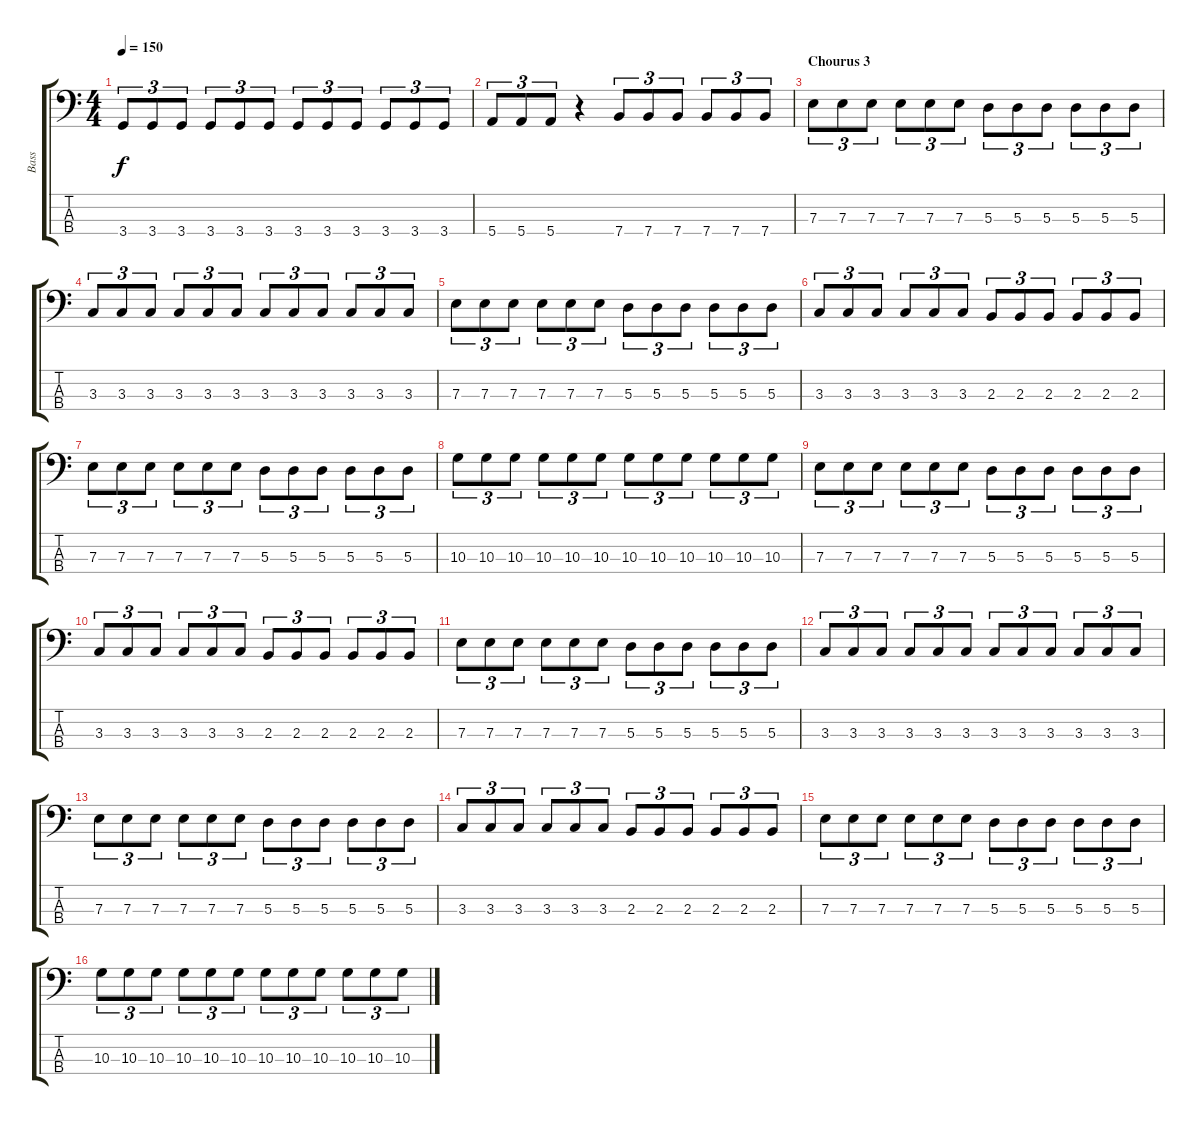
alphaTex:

\track ("Bass" "Bass") {instrument electricbassfinger}
\staff {score tabs}
\tuning (G2 D2 A1 E1) {hide}
\ts (4 4)
\tempo 150
\clef f4
\ks c
3.4.8{tu (3 2) dy f} 3.4.8{tu (3 2)} 3.4.8{tu (3 2)} 3.4.8{tu (3 2)} 3.4.8{tu (3 2)} 3.4.8{tu (3 2)} 3.4.8{tu (3 2)} 3.4.8{tu (3 2)} 3.4.8{tu (3 2)} 3.4.8{tu (3 2)} 3.4.8{tu (3 2)} 3.4.8{tu (3 2)} |
5.4.8{tu (3 2)} 5.4.8{tu (3 2)} 5.4.8{tu (3 2)} r.4 7.4.8{tu (3 2)} 7.4.8{tu (3 2)} 7.4.8{tu (3 2)} 7.4.8{tu (3 2)} 7.4.8{tu (3 2)} 7.4.8{tu (3 2)} |
\section ("" "Chourus 3")
7.3.8{tu (3 2)} 7.3.8{tu (3 2)} 7.3.8{tu (3 2)} 7.3.8{tu (3 2)} 7.3.8{tu (3 2)} 7.3.8{tu (3 2)} 5.3.8{tu (3 2)} 5.3.8{tu (3 2)} 5.3.8{tu (3 2)} 5.3.8{tu (3 2)} 5.3.8{tu (3 2)} 5.3.8{tu (3 2)} |
3.3.8{tu (3 2)} 3.3.8{tu (3 2)} 3.3.8{tu (3 2)} 3.3.8{tu (3 2)} 3.3.8{tu (3 2)} 3.3.8{tu (3 2)} 3.3.8{tu (3 2)} 3.3.8{tu (3 2)} 3.3.8{tu (3 2)} 3.3.8{tu (3 2)} 3.3.8{tu (3 2)} 3.3.8{tu (3 2)} |
7.3.8{tu (3 2)} 7.3.8{tu (3 2)} 7.3.8{tu (3 2)} 7.3.8{tu (3 2)} 7.3.8{tu (3 2)} 7.3.8{tu (3 2)} 5.3.8{tu (3 2)} 5.3.8{tu (3 2)} 5.3.8{tu (3 2)} 5.3.8{tu (3 2)} 5.3.8{tu (3 2)} 5.3.8{tu (3 2)} |
3.3.8{tu (3 2)} 3.3.8{tu (3 2)} 3.3.8{tu (3 2)} 3.3.8{tu (3 2)} 3.3.8{tu (3 2)} 3.3.8{tu (3 2)} 2.3.8{tu (3 2)} 2.3.8{tu (3 2)} 2.3.8{tu (3 2)} 2.3.8{tu (3 2)} 2.3.8{tu (3 2)} 2.3.8{tu (3 2)} |
7.3.8{tu (3 2)} 7.3.8{tu (3 2)} 7.3.8{tu (3 2)} 7.3.8{tu (3 2)} 7.3.8{tu (3 2)} 7.3.8{tu (3 2)} 5.3.8{tu (3 2)} 5.3.8{tu (3 2)} 5.3.8{tu (3 2)} 5.3.8{tu (3 2)} 5.3.8{tu (3 2)} 5.3.8{tu (3 2)} |
10.3.8{tu (3 2)} 10.3.8{tu (3 2)} 10.3.8{tu (3 2)} 10.3.8{tu (3 2)} 10.3.8{tu (3 2)} 10.3.8{tu (3 2)} 10.3.8{tu (3 2)} 10.3.8{tu (3 2)} 10.3.8{tu (3 2)} 10.3.8{tu (3 2)} 10.3.8{tu (3 2)} 10.3.8{tu (3 2)} |
7.3.8{tu (3 2)} 7.3.8{tu (3 2)} 7.3.8{tu (3 2)} 7.3.8{tu (3 2)} 7.3.8{tu (3 2)} 7.3.8{tu (3 2)} 5.3.8{tu (3 2)} 5.3.8{tu (3 2)} 5.3.8{tu (3 2)} 5.3.8{tu (3 2)} 5.3.8{tu (3 2)} 5.3.8{tu (3 2)} |
3.3.8{tu (3 2)} 3.3.8{tu (3 2)} 3.3.8{tu (3 2)} 3.3.8{tu (3 2)} 3.3.8{tu (3 2)} 3.3.8{tu (3 2)} 2.3.8{tu (3 2)} 2.3.8{tu (3 2)} 2.3.8{tu (3 2)} 2.3.8{tu (3 2)} 2.3.8{tu (3 2)} 2.3.8{tu (3 2)} |
7.3.8{tu (3 2)} 7.3.8{tu (3 2)} 7.3.8{tu (3 2)} 7.3.8{tu (3 2)} 7.3.8{tu (3 2)} 7.3.8{tu (3 2)} 5.3.8{tu (3 2)} 5.3.8{tu (3 2)} 5.3.8{tu (3 2)} 5.3.8{tu (3 2)} 5.3.8{tu (3 2)} 5.3.8{tu (3 2)} |
3.3.8{tu (3 2)} 3.3.8{tu (3 2)} 3.3.8{tu (3 2)} 3.3.8{tu (3 2)} 3.3.8{tu (3 2)} 3.3.8{tu (3 2)} 3.3.8{tu (3 2)} 3.3.8{tu (3 2)} 3.3.8{tu (3 2)} 3.3.8{tu (3 2)} 3.3.8{tu (3 2)} 3.3.8{tu (3 2)} |
7.3.8{tu (3 2)} 7.3.8{tu (3 2)} 7.3.8{tu (3 2)} 7.3.8{tu (3 2)} 7.3.8{tu (3 2)} 7.3.8{tu (3 2)} 5.3.8{tu (3 2)} 5.3.8{tu (3 2)} 5.3.8{tu (3 2)} 5.3.8{tu (3 2)} 5.3.8{tu (3 2)} 5.3.8{tu (3 2)} |
3.3.8{tu (3 2)} 3.3.8{tu (3 2)} 3.3.8{tu (3 2)} 3.3.8{tu (3 2)} 3.3.8{tu (3 2)} 3.3.8{tu (3 2)} 2.3.8{tu (3 2)} 2.3.8{tu (3 2)} 2.3.8{tu (3 2)} 2.3.8{tu (3 2)} 2.3.8{tu (3 2)} 2.3.8{tu (3 2)} |
7.3.8{tu (3 2)} 7.3.8{tu (3 2)} 7.3.8{tu (3 2)} 7.3.8{tu (3 2)} 7.3.8{tu (3 2)} 7.3.8{tu (3 2)} 5.3.8{tu (3 2)} 5.3.8{tu (3 2)} 5.3.8{tu (3 2)} 5.3.8{tu (3 2)} 5.3.8{tu (3 2)} 5.3.8{tu (3 2)} |
10.3.8{tu (3 2)} 10.3.8{tu (3 2)} 10.3.8{tu (3 2)} 10.3.8{tu (3 2)} 10.3.8{tu (3 2)} 10.3.8{tu (3 2)} 10.3.8{tu (3 2)} 10.3.8{tu (3 2)} 10.3.8{tu (3 2)} 10.3.8{tu (3 2)} 10.3.8{tu (3 2)} 10.3.8{tu (3 2)}
